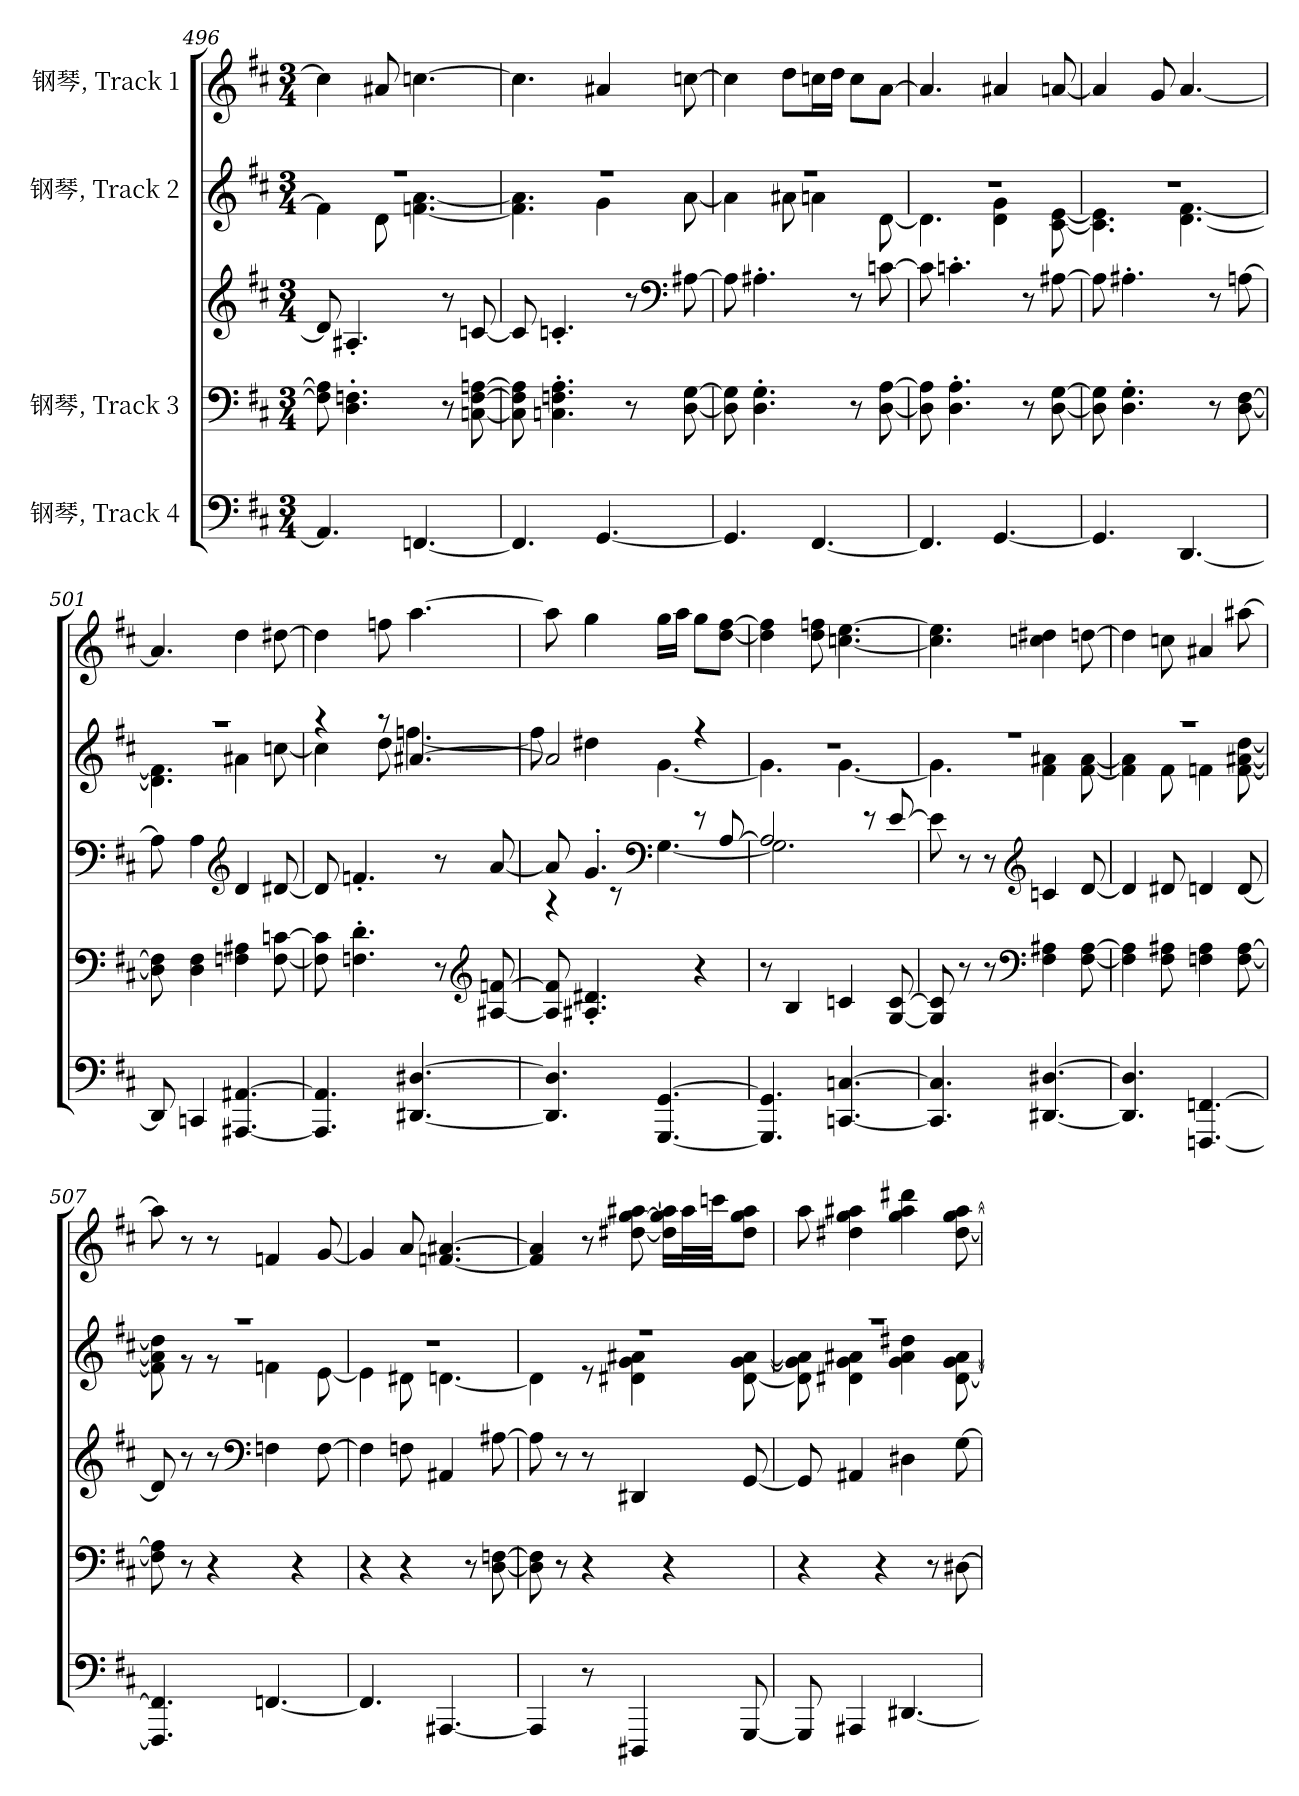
**kern	**kern	**kern	**kern	**kern
*part4	*part3	*part3	*part2	*part1
*staff5	*staff4	*staff3	*staff2	*staff1
*I"钢琴, Track 4	*I"钢琴, Track 3	*	*I"钢琴, Track 2	*I"钢琴, Track 1
*clefF4	*clefF4	*clefG2	*clefG2	*clefG2
*k[f#c#]	*k[f#c#]	*k[f#c#]	*k[f#c#]	*k[f#c#]
*M3/4	*M3/4	*M3/4	*M3/4	*M3/4
=496	=496	=496	=496	=496
*	*	*	*^	*
4.AA#/]	8F\] 8A#\]	8d/]	2.r	4f\]	4cc\]
.	4.D\' 4.Fn\'	4.A#X'/	.	.	.
.	.	.	.	8d\	8a#X/
[4.FFn/	.	.	.	[4.fn\ [4.a\	[4.ccn\
.	8r	8r	.	.	.
.	[8Cn\ [8F\ [8An\	[8cn/	.	.	.
=497	=497	=497	=497	=497	=497
4.FF/]	8C\] 8F\] 8A\]	8c/]	2.r	4.f\] 4.a\]	4.cc\]
.	4.Cn\' 4.Fn\' 4.A\'	4.cn'/	.	.	.
[4.GG/	.	.	.	4g\	4a#X/
.	8r	8r	.	.	.
*	*	*clefF4	*	*	*
.	[8D\ [8G\	[8A#X\	.	[8a\	[8ccn\
=498	=498	=498	=498	=498	=498
4.GG/]	8D\] 8G\]	8A#\]	2.r	4a\]	4cc\]
.	4.D\' 4.G\'	4.A#X'\	.	.	.
.	.	.	.	8a#X\	8dd\L
[4.FF#/	.	.	.	4an\	16ccn\L
.	.	.	.	.	16dd\JJ
.	8r	8r	.	.	8cc\L
.	[8D\ [8A\	[8cn\	.	[8d\	[8a\J
!!LO:PB:g=z
=499	=499	=499	=499	=499	=499
4.FF#/]	8D\] 8A\]	8c\]	2.r	4.d\]	4.a/]
.	4.D\' 4.A\'	4.cn'\	.	.	.
[4.GG/	.	.	.	4d\ 4g\	4a#X/
.	8r	8r	.	.	.
.	[8D\ [8G\	[8A#X\	.	[8c#\ [8e\	[8an/
=500	=500	=500	=500	=500	=500
4.GG/]	8D\] 8G\]	8A#\]	2.r	4.c#\] 4.e\]	4a/]
.	4.D\' 4.G\'	4.A#X'\	.	.	.
.	.	.	.	.	8g/
[4.DD/	.	.	.	[4.d\ [4.f#\	[4.a/
.	8r	8r	.	.	.
.	[8D\ [8F#\	[8An\	.	.	.
=501	=501	=501	=501	=501	=501
8DD/]	8D\] 8F#\]	8A\]	2.r	4.d\] 4.f#\]	4.a/]
4CCn/	4D\ 4F#\	4A\	.	.	.
*	*	*clefG2	*	*	*
[4.AAA#X/ [4.AA#X/	4Fn\ 4A#X\	4d/	.	4a#X\	4dd\
.	[8F\ [8cn\	[8d#X/	.	[8ccn\	[8dd#X\
=502	=502	=502	=502	=502	=502
4.AAA#/] 4.AA#/]	8F\] 8c\]	8d#/]	4r	4cc\]	4dd#\]
.	4.Fn\' 4.d\'	4.fn'/	.	.	.
.	.	.	8r	8dd\	8ffn\
[4.DD#X/ [4.D#X/	.	.	[4.a#X/	[4.ffn\	[4.aa\
.	8r	8r	.	.	.
*	*clefG2	*	*	*	*
.	[8A#X/ [8fn/	[8a/	.	.	.
!!LO:LB:g=z
=503	=503	=503	=503	=503	=503
*	*	*^	*	*	*
4.DD#/] 4.D#/]	8A#/] 8f/]	8a/]	4r	2a#/]	8ff\]	8aa\]
.	4.A#X/' 4.d#X/'	4.g'/	.	.	4dd#X\	4gg\
.	.	.	8r	.	.	.
*	*	*clefF4	*	*	*	*
[4.GGG/ [4.GG/	.	.	[4.G\	.	[4.g\	16gg\LL
.	.	.	.	.	.	16aa\JJ
.	4r	8r	.	4r	.	8gg\L
.	.	[8A/	.	.	.	[8dd\ [8ff#\J
=504	=504	=504	=504	=504	=504	=504
4.GGG/] 4.GG/]	8r	2A/]	2.G\]	2.r	4.g\]	4dd\] 4ff#\]
.	4B/	.	.	.	.	.
.	.	.	.	.	.	8dd\ 8ffn\
[4.CCn/ [4.Cn/	4cn/	.	.	.	[4.g\	[4.ccn\ [4.ee\
.	.	8r	.	.	.	.
.	[8G/ [8c/	[8e/	.	.	.	.
*	*	*v	*v	*	*	*
=505	=505	=505	=505	=505	=505
4.CC/] 4.C/]	8G/] 8c/]	8e\]	2.r	4.g\]	4.cc\] 4.ee\]
.	8r	8r	.	.	.
.	8r	8r	.	.	.
*	*clefF4	*clefG2	*	*	*
[4.DD#X/ [4.D#X/	4F#\ 4A#X\	4cn/	.	4f#\ 4a#X\	4ccn\ 4dd#X\
.	[8F#\ [8A#\	[8d/	.	[8f#\ [8a#\	[8ddn\
=506	=506	=506	=506	=506	=506
4.DD#/] 4.D#/]	4F#\] 4A#\]	4d/]	2.r	4f#\] 4a#\]	4dd\]
.	8F#\ 8A#X\	8d#X/	.	8f#\	8ccn\
[4.FFFn/ [4.FFn/	4Fn\ 4A#\	4dn/	.	4fn\	4a#X/
.	[8F\ [8A#\	[8d/	.	[8f\ [8a#X\ [8dd\	[8aa#X\
!!LO:PB:g=z
=507	=507	=507	=507	=507	=507
4.FFF/] 4.FF/]	8F\] 8A#\]	8d/]	2.r	8f\] 8a#\] 8dd\]	8aa#\]
.	8r	8r	.	8r	8r
.	4r	8r	.	8r	8r
*	*	*clefF4	*	*	*
[4.FFn/	.	4Fn\	.	4fn\	4fn/
.	4r	.	.	.	.
.	.	[8F\	.	[8e\	[8g/
=508	=508	=508	=508	=508	=508
4.FF/]	4r	4F\]	2.r	4e\]	4g/]
.	4r	8Fn\	.	8d#X\	8a/
[4.AAA#X/	.	4AA#X/	.	[4.dn\	[4.fn/ [4.a#X/
.	8r	.	.	.	.
.	[8D\ [8Fn\	[8A#X\	.	.	.
=509	=509	=509	=509	=509	=509
4AAA#/]	8D\] 8F\]	8A#\]	2.r	4d\]	4f/] 4a#/]
.	8r	8r	.	.	.
8r	4r	8r	.	8r	8r
4DDD#X/	.	4DD#X/	.	4d#X\ 4g\ 4a#X\	[8dd#X\ [8gg\ [8aa#X\
.	4r	.	.	.	16dd#\] 16gg\] 16aa#\]LL
.	.	.	.	.	32aa#\L
.	.	.	.	.	32cccn\JJ
[8GGG/	.	[8GG/	.	[8d#\ [8g\ [8a#\	8dd#\ 8gg\ 8aa#\J
!!LO:LB:g=z
=510	=510	=510	=510	=510	=510
8GGG/]	4r	8GG/]	2.r	8d#\] 8g\] 8a#\]	8aa\
4AAA#X/	.	4AA#X/	.	4d#X\ 4g\ 4a#X\	4dd#X\ 4gg\ 4aa#X\
.	4r	.	.	.	.
[4.DD#X/	.	4D#X\	.	4g\ 4a#\ 4dd#X\	4gg\ 4aa#\ 4ddd#X\
.	8r	.	.	.	.
.	[8D#X\	[8G\	.	[8d#\ [8g\ [8a#\	[8dd#\ [8gg\ [8aa#\
*	*	*	*v	*v	*
=	=	=	=	=
*-	*-	*-	*-	*-
